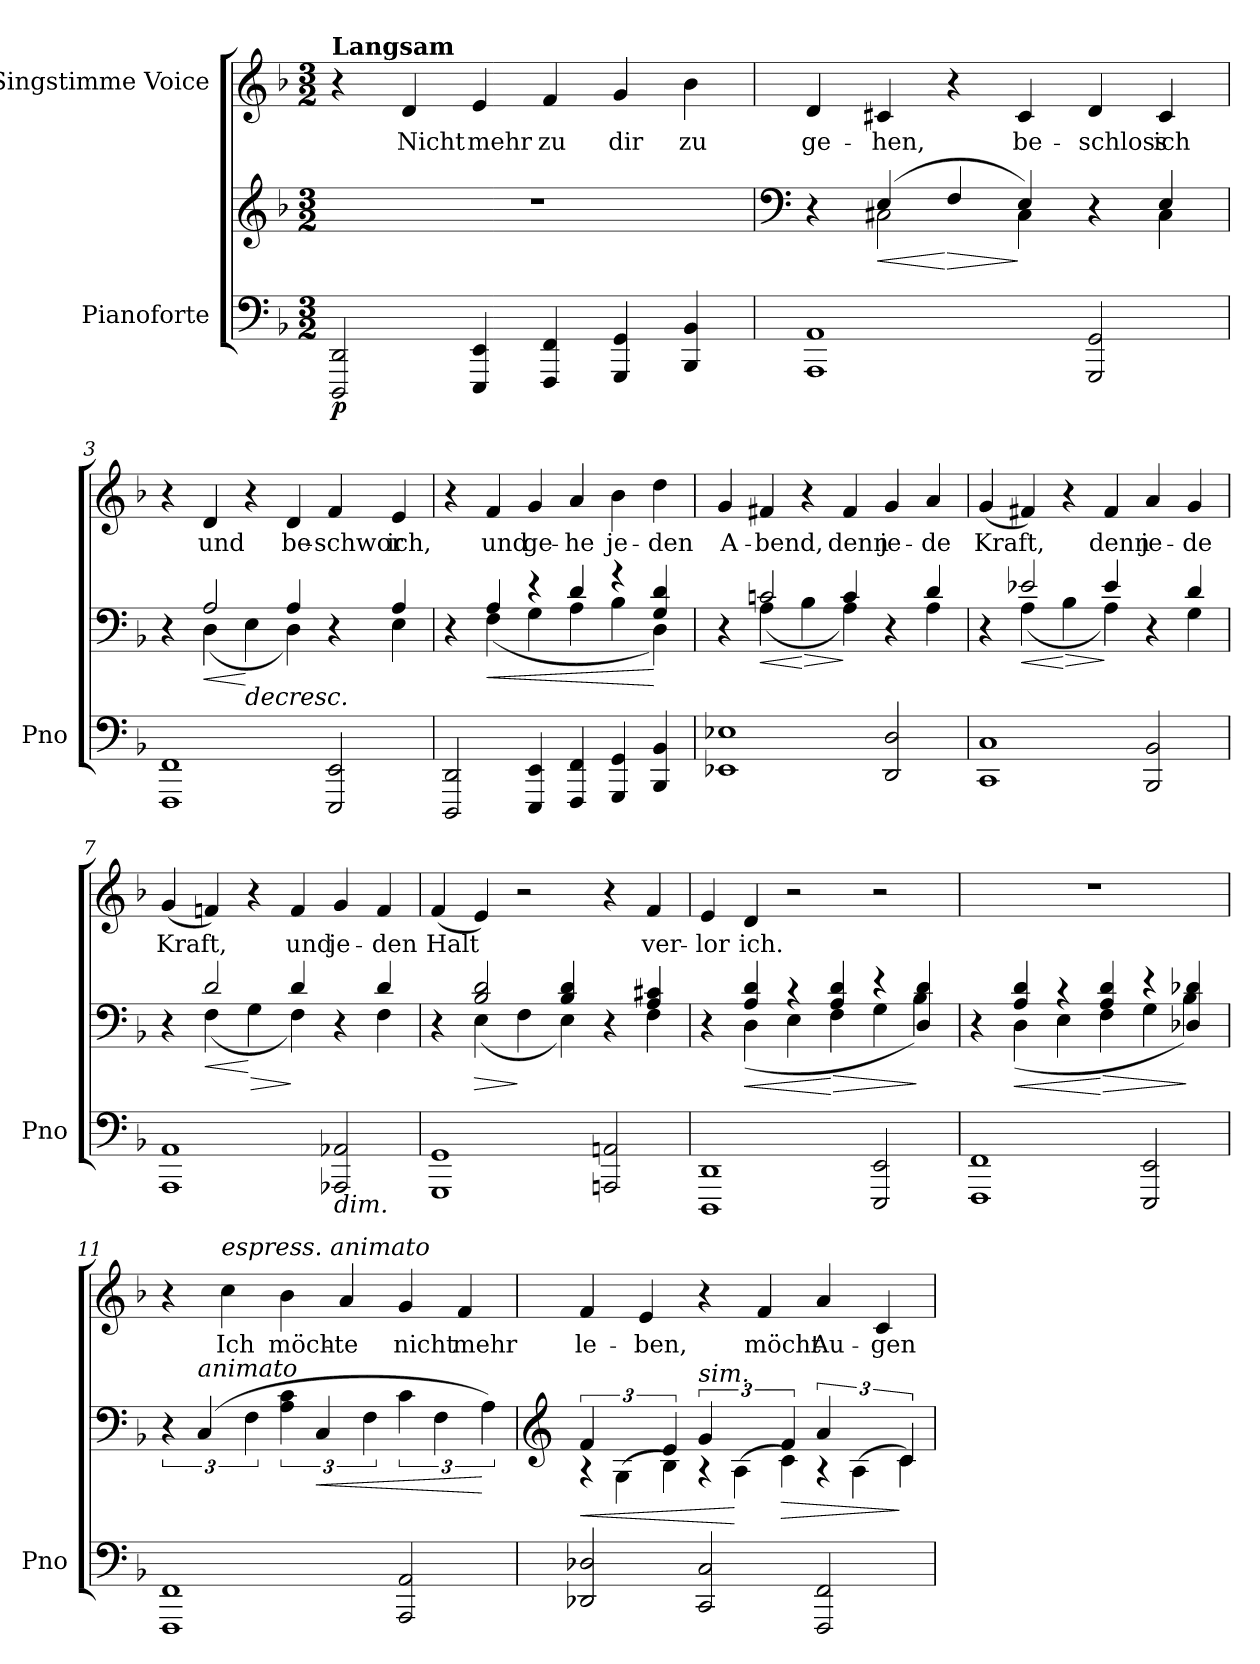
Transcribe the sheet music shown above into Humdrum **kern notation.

**kern	**kern	**dynam	**kern	**text
*part2	*part2	*part2	*part1	*part1
*staff3	*staff2	*staff2/3	*staff1	*staff1
*I"Pianoforte	*	*	*I"Singstimme Voice	*
*I'Pno	*	*	*	*
*clefF4	*clefG2	*	*clefG2	*
*k[b-]	*k[b-]	*	*k[b-]	*
*M3/2	*M3/2	*	*M3/2	*
=1	=1	=1	=1	=1
!	!	!	!LO:TX:a:B:t=Langsam	!
!	!	!LO:DY:b=2	!	!
2DDD/ 2DD/	1.r	p	4r	.
.	.	.	4d/	Nicht
4EEE/ 4EE/	.	.	4e/	mehr
4FFF/ 4FF/	.	.	4f/	zu
4GGG/ 4GG/	.	.	4g/	dir
4BBB-/ 4BB-/	.	.	4b-\	zu
=2	=2	=2	=2	=2
*	*clefF4	*	*	*
*	*^	*	*	*
1AAA 1AA	4r	4ryy	.	4d/	ge-
!	!	!	!LO:HP:b	!	!
.	(4E/	2C#X\	<	4c#X/	-hen,
!	!	!	!LO:HP:n=1:b	!	!
.	4F/	.	[ >	4r	.
.	4E/)	4C#\	]	4c#/	be-
2GGG/ 2GG/	4r	4ryy	.	4d/	-schloss
.	4E/	4C#\	.	4c#/	ich
=3	=3	=3	=3	=3	=3
1FFF 1FF	4r	4ryy	.	4r	.
!	!	!	!LO:HP:b	!	!
.	2A/	(4D\	<	4d/	und
!	!	!	!LO:HP:n=1:b	!	!
.	.	4E\	[ >	4r	.
.	4A/	4D\)	.	4d/	be-
2EEE/ 2EE/	4r	4ryy	.	4f/	-schwor
.	4A/	4E\	.	4e/	ich,
=4	=4	=4	=4	=4	=4
2DDD/ 2DD/	4r	4ryy	.	4r	.
!	!	!	!LO:HP:b	!	!
.	4A/	(4F\	<	4f/	und
4EEE/ 4EE/	4r	4G\	.	4g/	ge-
4FFF/ 4FF/	4d/	4A\	.	4a/	-he
4GGG/ 4GG/	4r	4B-\	.	4b-\	je-
4BBB-/ 4BB-/	4G/ 4d/	4D\)	[	4dd\	-den
=5	=5	=5	=5	=5	=5
1EE-X 1E-X	4r	4ryy	.	4g/	A-
!	!	!	!LO:HP:b	!	!
.	2cn/	(4A\	<	4f#X/	-bend,
!	!	!	!LO:HP:n=1:b	!	!
.	.	4B-\	[ >	4r	.
.	4c/	4A\)	]	4f#/	denn
2DD/ 2D/	4r	4ryy	.	4g/	je-
.	4d/	4A\	.	4a/	-de
=6	=6	=6	=6	=6	=6
1CC 1C	4r	4ryy	.	(4g/	Kraft,
!	!	!	!LO:HP:b	!	!
.	2e-X/	(4A\	<	4f#X/)	.
!	!	!	!LO:HP:n=1:b	!	!
.	.	4B-\	[ >	4r	.
.	4e-/	4A\)	]	4f#/	denn
2BBB-/ 2BB-/	4r	4ryy	.	4a/	je-
.	4d/	4G\	.	4g/	-de
=7	=7	=7	=7	=7	=7
1AAA 1AA	4r	4ryy	.	(4g/	Kraft,
!	!	!	!LO:HP:b	!	!
.	2d/	(4F\	<	4fn/)	.
!	!	!	!LO:HP:n=1:b	!	!
.	.	4G\	[ >	4r	.
.	4d/	4F\)	]	4f/	und
!LO:TX:b:i:t=dim.	!	!	!	!	!
2AAA-X/ 2AA-X/	4r	4ryy	.	4g/	je-
.	4d/	4F\	.	4f/	-den
=8	=8	=8	=8	=8	=8
1GGG 1GG	4r	4ryy	.	(4f/	Halt
!	!	!	!LO:HP:b	!	!
.	2B-/ 2d/	(4E\	>	4e/)	.
.	.	4F\	]	2r	.
.	4B-/ 4d/	4E\)	.	.	.
2AAAn/ 2AAn/	4r	4ryy	.	4r	.
.	4A/ 4c#X/	4F\	]	4f/	ver-
=9	=9	=9	=9	=9	=9
1DDD 1DD	4r	4ryy	.	4e/	-lor
!	!	!	!LO:HP:b	!	!
.	4A/ 4d/	(4D\	<	4d/	ich.
.	4r	4E\	.	2r	.
!	!	!	!LO:HP:n=1:b	!	!
.	4A/ 4d/	4F\	[ >	.	.
2EEE/ 2EE/	4r	4G\	.	2r	.
.	4D/ 4d/	4B-\)	]	.	.
=10	=10	=10	=10	=10	=10
1FFF 1FF	4r	4ryy	.	1.r	.
!	!	!	!LO:HP:b	!	!
.	4A/ 4d/	(4D\	<	.	.
.	4r	4E\	.	.	.
!	!	!	!LO:HP:n=1:b	!	!
.	4A/ 4d/	4F\	[ >	.	.
2EEE/ 2EE/	4r	4G\	.	.	.
.	4D-X/ 4d-X/	4B-\)	]	.	.
*	*v	*v	*	*	*
=11	=11	=11	=11	=11
1FFF 1FF	6r	.	4r	.
!	!LO:TX:i:t=animato	!	!	!
.	(6C/	.	.	.
!	!	!	!LO:TX:i:t=espress. animato	!
.	.	.	4cc\	Ich
.	6F\	.	.	.
.	6A\ 6c\	.	4b-\	möch-
!	!	!LO:HP:b	!	!
.	6C/	<	.	.
.	.	.	4a/	-te
.	6F\	.	.	.
2AAA/ 2AA/	6c\	.	4g/	nicht
.	6F\	.	.	.
.	.	.	4f/	mehr
.	6A\)	[	.	.
=12	=12	=12	=12	=12
*	*clefG2	*	*	*
!	!	!LO:HP:b	!	!
*	*^	*	*	*
*	*	*Xtuplet	*	*	*
2DD-X/ 2D-X/	6f/	6r	<	4f/	le-
.	6ryy	(6G\	.	.	.
.	.	.	.	4e/	-ben,
.	6e/	6B-\)	.	.	.
*	*tuplet	*Xtuplet	*	*	*
!	!LO:TX:i:t=sim.	!	!	!	!
2CC/ 2C/	6g/	6r	.	4r	.
.	6ryy	(6A\	[	.	.
.	.	.	.	4f/	möcht
!	!	!	!LO:HP:b	!	!
.	6f/	6c\)	>	.	.
*	*tuplet	*Xtuplet	*	*	*
2FFF/ 2FF/	6a/	6r	.	4a/	Au-
.	6ryy	(6A\	.	.	.
.	.	.	.	4c/	-gen-
.	6c/	6c\)	]	.	.
*	*v	*v	*	*	*
=	=	=	=	=
*-	*-	*-	*-	*-
